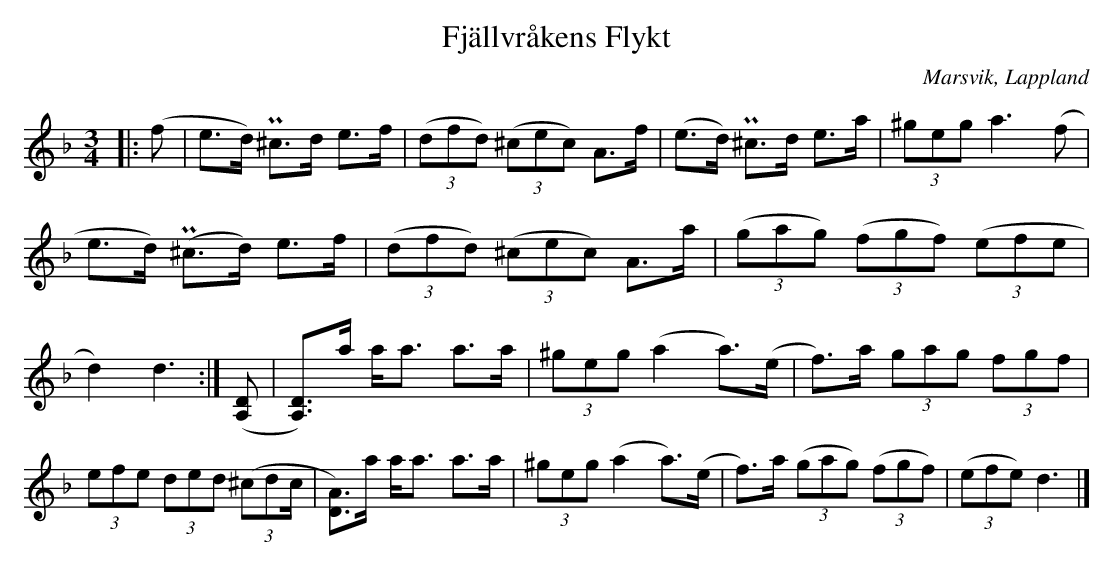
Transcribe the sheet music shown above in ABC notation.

X:1
T:Fjällvråkens Flykt
O:Marsvik, Lappland
M:3/4
L:1/16
K:Dm
|: (f2 | e3d) P^c3d e3f | ((3d2f2d2) ((3^c2e2c2) A3f | (e3d) P^c3d e3a |(3^g2e2g2 a6 (f2 | e3d) (P^c3d) e3f | ((3d2f2d2) ((3^c2e2c2) A3a | ((3g2a2g2) ((3f2g2f2) ((3e2f2e2 | d4) d6:| ([A,2D2] | [A,3D3])a aa3 a3a|(3^g2e2g2 (a4 a3)(e | f3)a (3g2a2g2 (3f2g2f2 | (3e2f2e2 (3d2e2d2 ((3^c2d2c | [D3A3])a aa3 a3a | (3^g2e2g2 (a4 a3)(e | f3)a ((3g2a2g2) ((3f2g2f2) | ((3e2f2e2)  d6|]
